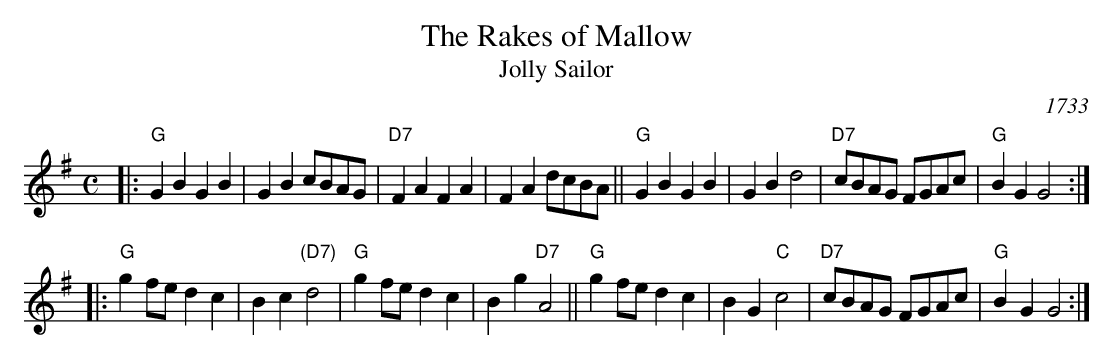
X:1
T: The Rakes of Mallow
T: Jolly Sailor
O: 1733
M: C
L: 1/4
K: G
|: "G"GB GB | GB c/B/A/G/ | "D7"FA FA | FA d/c/B/A/ \
|| "G"GB GB | GB d2 | "D7"c/B/A/G/ F/G/A/c/ | "G"BG G2 :|
|: "G"gf/e/ dc | Bc "(D7)"d2 | "G"gf/e/ dc | Bg "D7"A2 \
|| "G"gf/e/ dc | BG "C"c2 | "D7"c/B/A/G/ F/G/A/c/ | "G"BG G2 :|
